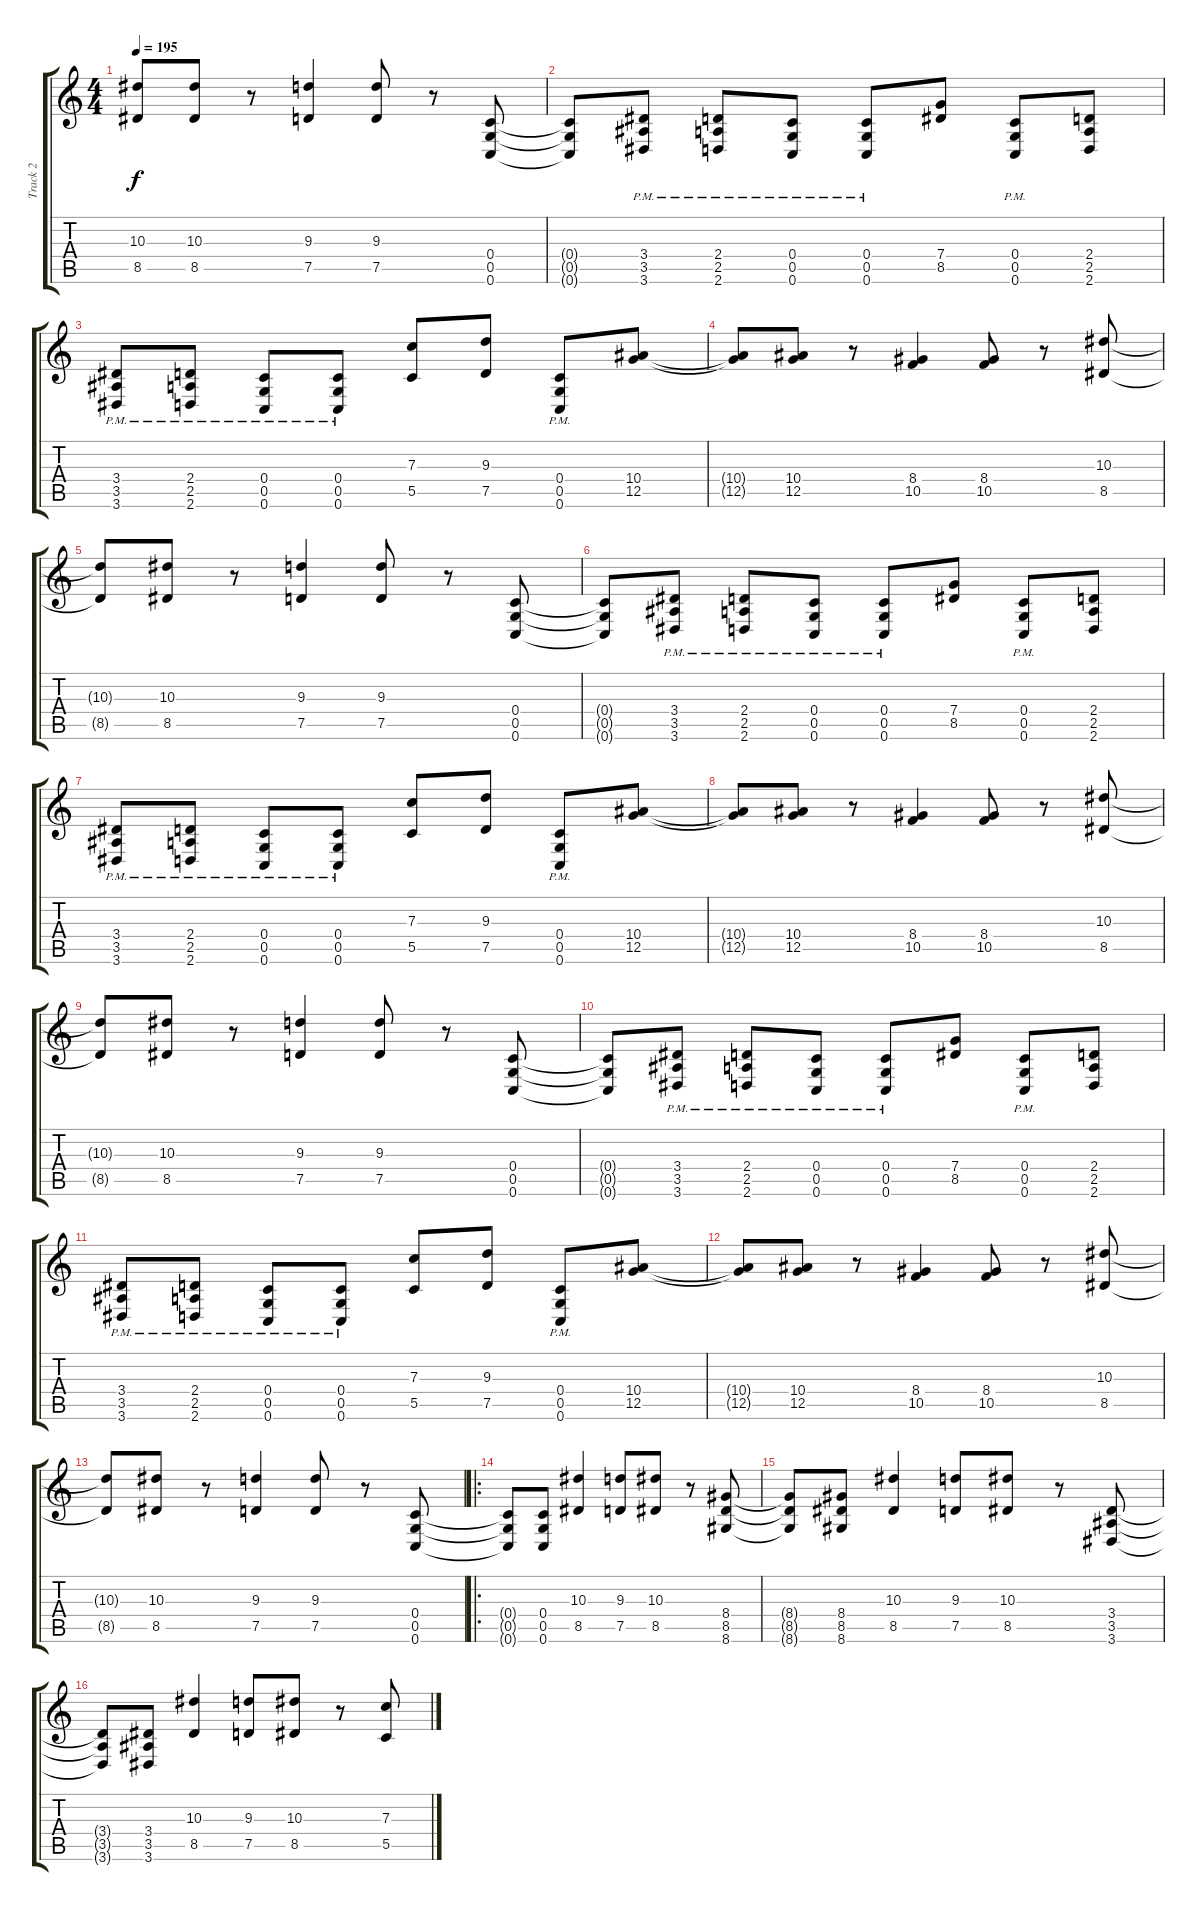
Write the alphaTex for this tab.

\track ("Track 2" "Track 2") {instrument distortionguitar}
\staff {score tabs}
\tuning (D4 A3 F3 C3 G2 C2) {hide}
\ts (4 4)
\tempo 195
\clef g2
\ks c
(10.3{t} 8.5{t}).8{dy f} (10.3 8.5).8 r.8 (9.3 7.5).4 (9.3 7.5).8 r.8 (0.4 0.5 0.6).8 |
(0.4{t} 0.5{t} 0.6{t}).8 (3.4{pm} 3.5{pm} 3.6{pm}).8 (2.4{pm} 2.5{pm} 2.6{pm}).8 (0.4{pm} 0.5{pm} 0.6{pm}).8 (0.4{pm} 0.5{pm} 0.6{pm}).8 (7.4 8.5).8 (0.4{pm} 0.5{pm} 0.6{pm}).8 (2.4 2.5 2.6).8 |
(3.4{pm} 3.5{pm} 3.6{pm}).8 (2.4{pm} 2.5{pm} 2.6{pm}).8 (0.4{pm} 0.5{pm} 0.6{pm}).8 (0.4{pm} 0.5{pm} 0.6{pm}).8 (7.3 5.5).8 (9.3 7.5).8 (0.4{pm} 0.5{pm} 0.6{pm}).8 (10.4 12.5).8 |
(10.4{t} 12.5{t}).8 (10.4 12.5).8 r.8 (8.4 10.5).4 (8.4 10.5).8 r.8 (10.3 8.5).8 |
(10.3{t} 8.5{t}).8 (10.3 8.5).8 r.8 (9.3 7.5).4 (9.3 7.5).8 r.8 (0.4 0.5 0.6).8 |
(0.4{t} 0.5{t} 0.6{t}).8 (3.4{pm} 3.5{pm} 3.6{pm}).8 (2.4{pm} 2.5{pm} 2.6{pm}).8 (0.4{pm} 0.5{pm} 0.6{pm}).8 (0.4{pm} 0.5{pm} 0.6{pm}).8 (7.4 8.5).8 (0.4{pm} 0.5{pm} 0.6{pm}).8 (2.4 2.5 2.6).8 |
(3.4{pm} 3.5{pm} 3.6{pm}).8 (2.4{pm} 2.5{pm} 2.6{pm}).8 (0.4{pm} 0.5{pm} 0.6{pm}).8 (0.4{pm} 0.5{pm} 0.6{pm}).8 (7.3 5.5).8 (9.3 7.5).8 (0.4{pm} 0.5{pm} 0.6{pm}).8 (10.4 12.5).8 |
(10.4{t} 12.5{t}).8 (10.4 12.5).8 r.8 (8.4 10.5).4 (8.4 10.5).8 r.8 (10.3 8.5).8 |
(10.3{t} 8.5{t}).8 (10.3 8.5).8 r.8 (9.3 7.5).4 (9.3 7.5).8 r.8 (0.4 0.5 0.6).8 |
(0.4{t} 0.5{t} 0.6{t}).8 (3.4{pm} 3.5{pm} 3.6{pm}).8 (2.4{pm} 2.5{pm} 2.6{pm}).8 (0.4{pm} 0.5{pm} 0.6{pm}).8 (0.4{pm} 0.5{pm} 0.6{pm}).8 (7.4 8.5).8 (0.4{pm} 0.5{pm} 0.6{pm}).8 (2.4 2.5 2.6).8 |
(3.4{pm} 3.5{pm} 3.6{pm}).8 (2.4{pm} 2.5{pm} 2.6{pm}).8 (0.4{pm} 0.5{pm} 0.6{pm}).8 (0.4{pm} 0.5{pm} 0.6{pm}).8 (7.3 5.5).8 (9.3 7.5).8 (0.4{pm} 0.5{pm} 0.6{pm}).8 (10.4 12.5).8 |
(10.4{t} 12.5{t}).8 (10.4 12.5).8 r.8 (8.4 10.5).4 (8.4 10.5).8 r.8 (10.3 8.5).8 |
(10.3{t} 8.5{t}).8 (10.3 8.5).8 r.8 (9.3 7.5).4 (9.3 7.5).8 r.8 (0.4 0.5 0.6).8 |
\ro
(0.4{t} 0.5{t} 0.6{t}).8 (0.4 0.5 0.6).8 (10.3 8.5).4 (9.3 7.5).8 (10.3 8.5).8 r.8 (8.4 8.5 8.6).8 |
(8.4{t} 8.5{t} 8.6{t}).8 (8.4 8.5 8.6).8 (10.3 8.5).4 (9.3 7.5).8 (10.3 8.5).8 r.8 (3.4 3.5 3.6).8 |
(3.4{t} 3.5{t} 3.6{t}).8 (3.4 3.5 3.6).8 (10.3 8.5).4 (9.3 7.5).8 (10.3 8.5).8 r.8 (7.3 5.5).8
